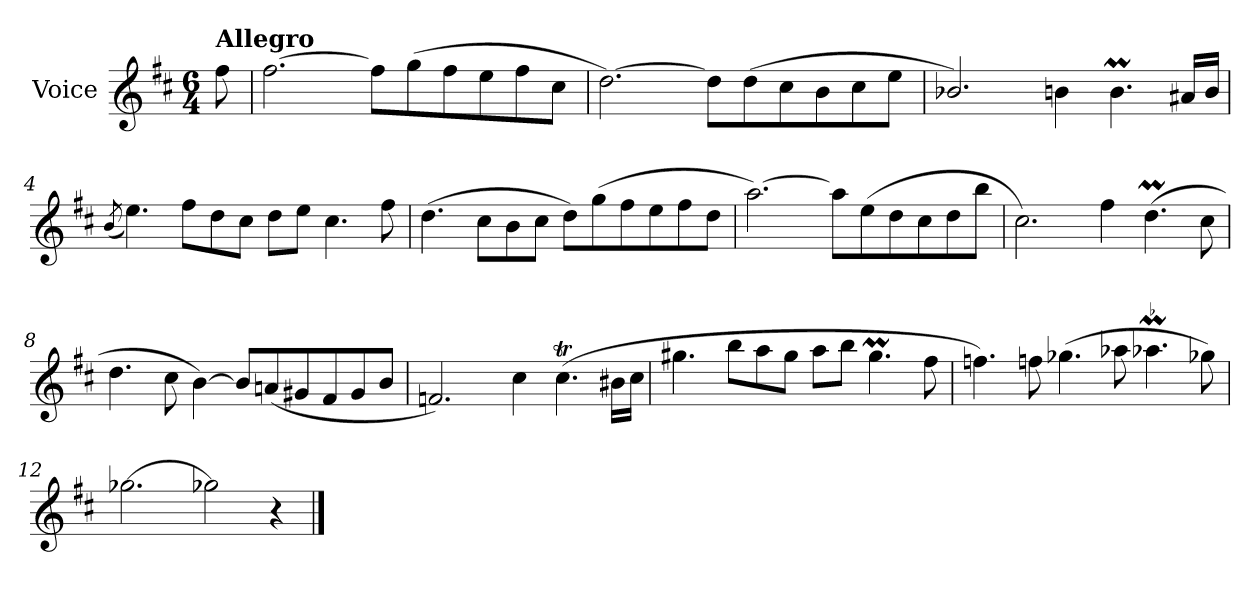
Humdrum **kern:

**kern
*part1
*staff1
*I"Voice
*I'V
*clefG2
*k[f#c#]
*M6/4
=
!LO:TX:a:B:t=Allegro
8ff#\
=1
[2.ff#\
8ff#\L]
(>8gg\
8ff#\
8ee\
8ff#\
8cc#\J
=2
[2.dd\)
8dd\L]
(>8dd\
8cc#\
8b\
8cc#\
8ee\J
=3
2.b-Xi/)
4b\
4.bM\
16a#/LL
16b/JJ
=4
(<8qb/
4.ee\)
8ff#\L
8dd\
8cc#\J
8dd\L
8ee\J
4.cc#\
8ff#\
!!LO:LB:g=z
=5
(>4.dd\
8cc#\L
8b\
8cc#\J
8dd\L)
(>8gg\
8ff#\
8ee\
8ff#\
8dd\J
=6
[2.aa\)
8aa\L]
(>8ee\
8dd\
8cc#\
8dd\
8bb\J
=7
2.cc#\)
4ff#\
(>4.ddM\
8cc#\
=8
4.dd\
8cc#\
[4b\)
8b/L]
(<8an/
8g#X/
8f#/
8g#/
8b/J
!!LO:LB:g=z
=9
2.fni/)
4cc#\
(>4.cc#t\
16b#X\LL
16cc#\JJ
=10
4.gg#X\
8bb\L
8aa\
8gg#\J
8aa\L
8bb\J
4.gg#m\
8ff#\
=11
4.ffni\)
8ffni\
(>4.gg-Xi\
8aa-Xi\
4.aa-XMi\
8gg-Xi\)
=12
[2.gg-Xi\
2gg-Xi\]
4r
==
*-
